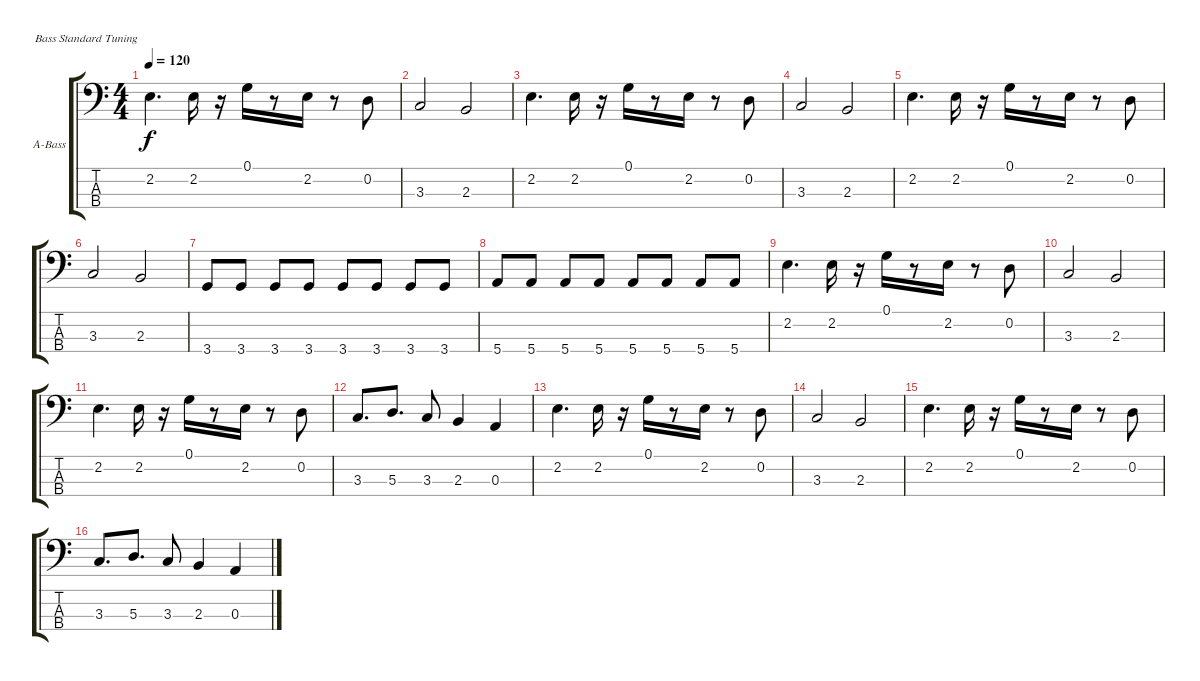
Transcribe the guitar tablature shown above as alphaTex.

\bracketExtendMode groupsimilarinstruments
\firstSystemTrackNameOrientation horizontal
\otherSystemsTrackNameOrientation horizontal
\track ("Bass" "A-Bass") {instrument electricguitarmuted}
\staff {score tabs}
\tuning (G2 D2 A1 E1)
\ts (4 4)
\tempo 120
\clef f4
\ks c
2.2.4{d dy f} 2.2.16 r.16 0.1.16 r.8 2.2.16 r.8 0.2.8 |
3.3.2 2.3.2 |
2.2.4{d} 2.2.16 r.16 0.1.16 r.8 2.2.16 r.8 0.2.8 |
3.3.2 2.3.2 |
2.2.4{d} 2.2.16 r.16 0.1.16 r.8 2.2.16 r.8 0.2.8 |
3.3.2 2.3.2 |
3.4.8 3.4.8 3.4.8 3.4.8 3.4.8 3.4.8 3.4.8 3.4.8 |
5.4.8 5.4.8 5.4.8 5.4.8 5.4.8 5.4.8 5.4.8 5.4.8 |
2.2.4{d} 2.2.16 r.16 0.1.16 r.8 2.2.16 r.8 0.2.8 |
3.3.2 2.3.2 |
2.2.4{d} 2.2.16 r.16 0.1.16 r.8 2.2.16 r.8 0.2.8 |
3.3.8{d} 5.3.8{d} 3.3.8 2.3.4 0.3.4 |
2.2.4{d} 2.2.16 r.16 0.1.16 r.8 2.2.16 r.8 0.2.8 |
3.3.2 2.3.2 |
2.2.4{d} 2.2.16 r.16 0.1.16 r.8 2.2.16 r.8 0.2.8 |
3.3.8{d} 5.3.8{d} 3.3.8 2.3.4 0.3.4
